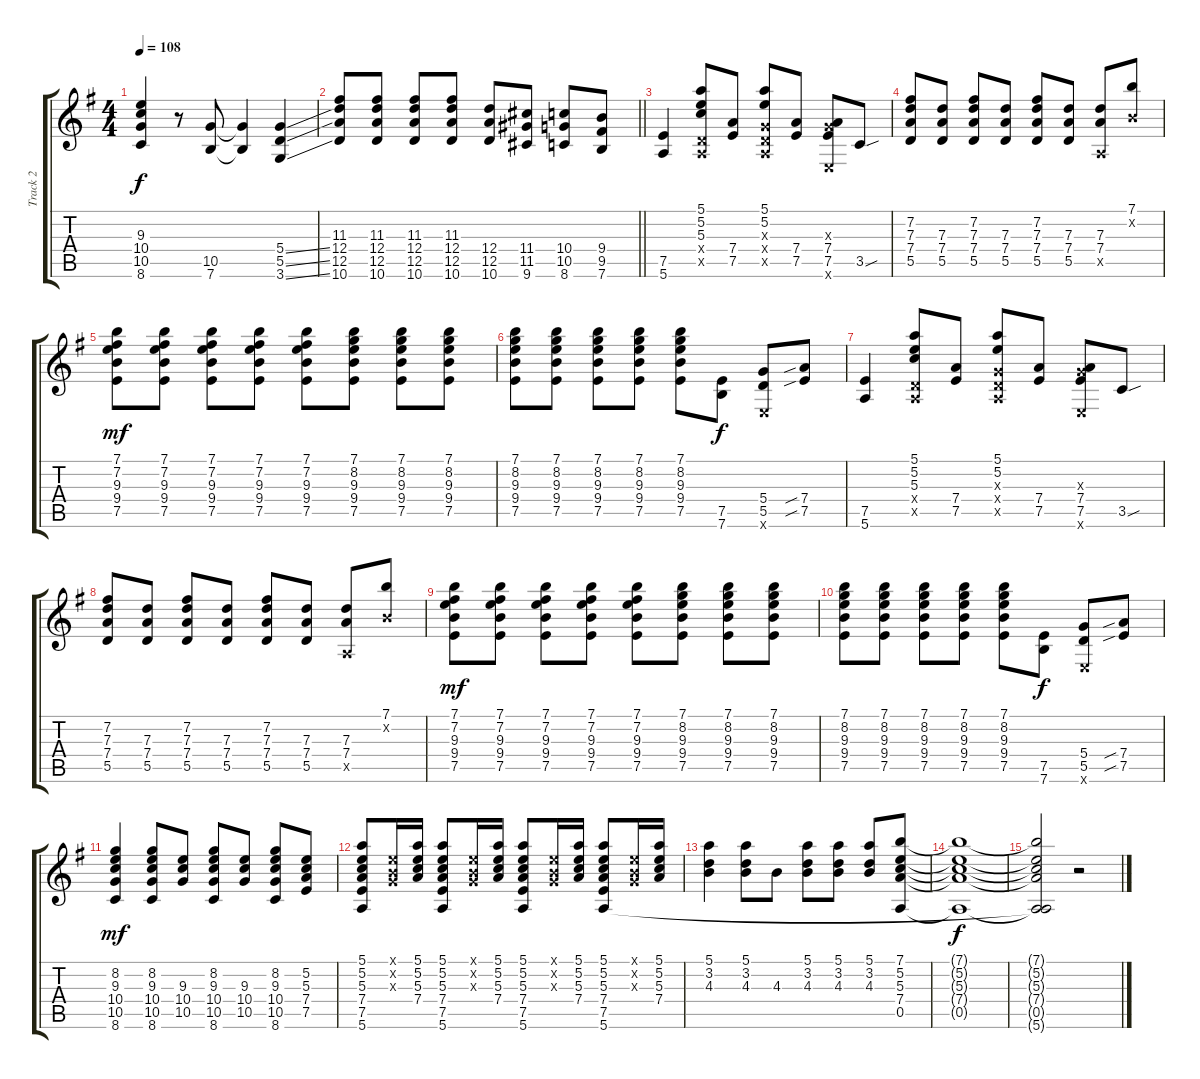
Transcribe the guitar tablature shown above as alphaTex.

\track ("Track 2" "Track 2") {instrument electricguitarjazz}
\staff {score tabs}
\tuning (E4 B3 G3 D3 A2 E2) {hide}
\ts (4 4)
\tempo 108
\clef g2
\ks g
(9.3{t} 10.4{t} 10.5{t} 8.6{t}).4{dy f} r.8 (10.5 7.6).8 (10.5{t} 7.6{t}).4 (5.4{ss} 5.5{ss} 3.6{ss}).4 |
\barLineRight lightlight
(11.3 12.4 12.5 10.6).8 (11.3 12.4 12.5 10.6).8 (11.3 12.4 12.5 10.6).8 (11.3 12.4 12.5 10.6).8 (12.4 12.5 10.6).8 (11.4 11.5 9.6).8 (10.4 10.5 8.6).8 (9.4 9.5 7.6).8 |
(7.5 5.6).4 (5.1 5.2 5.3 0.4{x} 0.5{x}).8 (7.4 7.5).8 (5.1 5.2 0.3{x} 0.4{x} 0.5{x}).8 (7.4 7.5).8 (0.3{x} 7.4 7.5 0.6{x}).8 3.5{sou}.8 |
(7.2 7.3 7.4 5.5).8 (7.3 7.4 5.5).8 (7.2 7.3 7.4 5.5).8 (7.3 7.4 5.5).8 (7.2 7.3 7.4 5.5).8 (7.3 7.4 5.5).8 (7.3 7.4 0.5{x}).8 (7.1 0.2{x}).8 |
(7.1 7.2 9.3 9.4 7.5).8{dy mf} (7.1 7.2 9.3 9.4 7.5).8 (7.1 7.2 9.3 9.4 7.5).8 (7.1 7.2 9.3 9.4 7.5).8 (7.1 7.2 9.3 9.4 7.5).8 (7.1 8.2 9.3 9.4 7.5).8 (7.1 8.2 9.3 9.4 7.5).8 (7.1 8.2 9.3 9.4 7.5).8 |
(7.1 8.2 9.3 9.4 7.5).8 (7.1 8.2 9.3 9.4 7.5).8 (7.1 8.2 9.3 9.4 7.5).8 (7.1 8.2 9.3 9.4 7.5).8 (7.1 8.2 9.3 9.4 7.5).8 (7.5 7.6).8{dy f} (5.4 5.5 0.6{x}).8 (7.4{sib} 7.5{sib}).8 |
(7.5 5.6).4 (5.1 5.2 5.3 0.4{x} 0.5{x}).8 (7.4 7.5).8 (5.1 5.2 0.3{x} 0.4{x} 0.5{x}).8 (7.4 7.5).8 (0.3{x} 7.4 7.5 0.6{x}).8 3.5{sou}.8 |
(7.2 7.3 7.4 5.5).8 (7.3 7.4 5.5).8 (7.2 7.3 7.4 5.5).8 (7.3 7.4 5.5).8 (7.2 7.3 7.4 5.5).8 (7.3 7.4 5.5).8 (7.3 7.4 0.5{x}).8 (7.1 0.2{x}).8 |
(7.1 7.2 9.3 9.4 7.5).8{dy mf} (7.1 7.2 9.3 9.4 7.5).8 (7.1 7.2 9.3 9.4 7.5).8 (7.1 7.2 9.3 9.4 7.5).8 (7.1 7.2 9.3 9.4 7.5).8 (7.1 8.2 9.3 9.4 7.5).8 (7.1 8.2 9.3 9.4 7.5).8 (7.1 8.2 9.3 9.4 7.5).8 |
(7.1 8.2 9.3 9.4 7.5).8 (7.1 8.2 9.3 9.4 7.5).8 (7.1 8.2 9.3 9.4 7.5).8 (7.1 8.2 9.3 9.4 7.5).8 (7.1 8.2 9.3 9.4 7.5).8 (7.5 7.6).8{dy f} (5.4 5.5 0.6{x}).8 (7.4{sib} 7.5{sib}).8 |
(8.2 9.3 10.4 10.5 8.6).4{dy mf} (8.2 9.3 10.4 10.5 8.6).8 (9.3 10.4 10.5).8 (8.2 9.3 10.4 10.5 8.6).8 (9.3 10.4 10.5).8 (8.2 9.3 10.4 10.5 8.6).8 (5.2 5.3 7.4 7.5).8 |
(5.1 5.2 5.3 7.4 7.5 5.6).8 (0.1{x} 0.2{x} 0.3{x}).16 (5.1 5.2 5.3 7.4).16 (5.1 5.2 5.3 7.4 7.5 5.6).8 (0.1{x} 0.2{x} 0.3{x}).16 (5.1 5.2 5.3 7.4).16 (5.1 5.2 5.3 7.4 7.5 5.6).8 (0.1{x} 0.2{x} 0.3{x}).16 (5.1 5.2 5.3 7.4).16 (5.1 5.2 5.3 7.4 7.5 5.6).8 (0.1{x} 0.2{x} 0.3{x}).16 (5.1 5.2 5.3 7.4).16 |
(5.1 3.2 4.3).4 (5.1 3.2 4.3).8 4.3.8 (5.1 3.2 4.3).8 (5.1 3.2 4.3).8 (5.1 3.2 4.3).8 (7.1 5.2 5.3 7.4 0.5).8 |
(7.1{t} 5.2{t} 5.3{t} 7.4{t} 0.5{t}).1{dy f} |
(7.1{t} 5.2{t} 5.3{t} 7.4{t} 0.5{t} 5.6{t}).2 r.2
